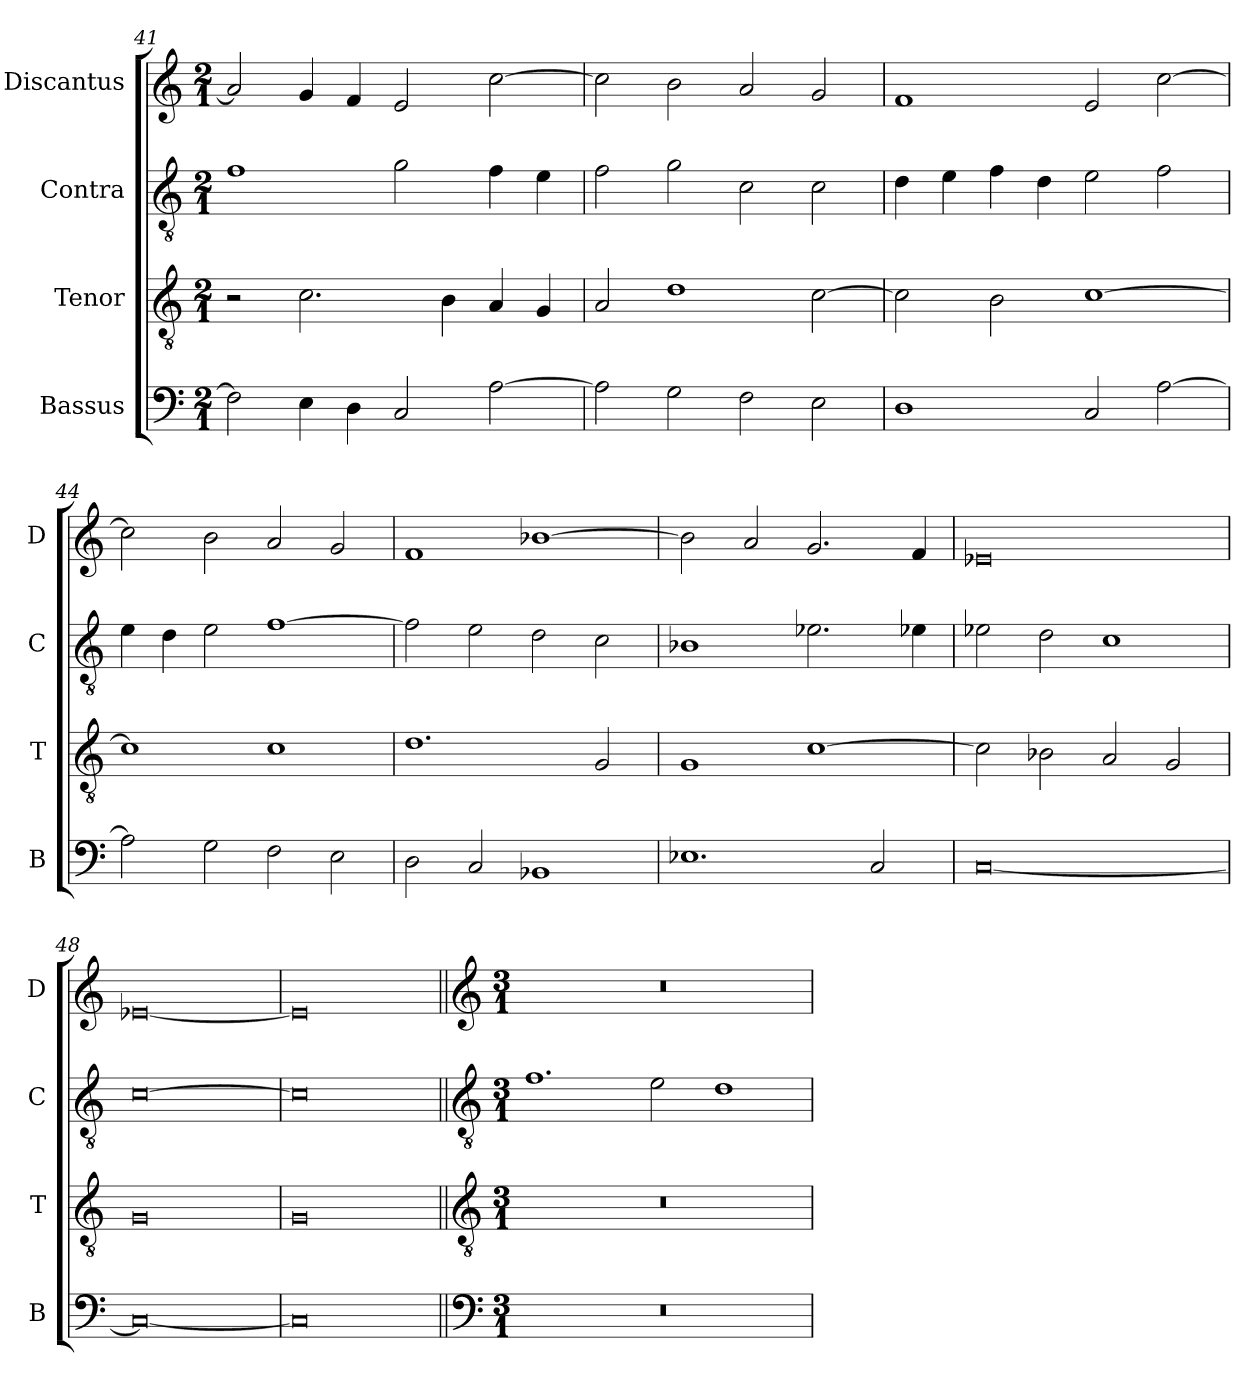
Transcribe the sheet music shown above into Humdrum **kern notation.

**kern	**kern	**kern	**kern
*part4	*part3	*part2	*part1
*staff4	*staff3	*staff2	*staff1
*I"Bassus	*I"Tenor	*I"Contra	*I"Discantus
*I'B	*I'T	*I'C	*I'D
*clefF4	*clefGv2	*clefGv2	*clefG2
*k[]	*k[]	*k[]	*k[]
*M2/1	*M2/1	*M2/1	*M2/1
=41	=41	=41	=41
2F\]	2r	1f	2a/]
4E\	2.c\	.	4g/
4D\	.	.	4f/
2C/	.	2g\	2e/
.	4B\	.	.
[2A\	4A/	4f\	[2cc\
.	4G/	4e\	.
=42	=42	=42	=42
2A\]	2A/	2f\	2cc\]
2G\	1d	2g\	2b\
2F\	.	2c\	2a/
2E\	[2c\	2c\	2g/
=43	=43	=43	=43
1D	2c\]	4d\	1f
.	.	4e\	.
.	2B\	4f\	.
.	.	4d\	.
2C/	[1c	2e\	2e/
[2A\	.	2f\	[2cc\
=44	=44	=44	=44
2A\]	1c]	4e\	2cc\]
.	.	4d\	.
2G\	.	2e\	2b\
2F\	1c	[1f	2a/
2E\	.	.	2g/
=45	=45	=45	=45
2D\	1.d	2f\]	1f
2C/	.	2e\	.
1BB-X	.	2d\	[1b-X
.	2G/	2c\	.
=46	=46	=46	=46
1.E-X	1G	1B-X	2b-\]
.	.	.	2a/
.	[1c	2.e-X\	2.g/
2C/	.	.	.
.	.	4e-X\	4f/
=47	=47	=47	=47
[0C	2c\]	2e-X\	0e-X
.	2B-X\	2d\	.
.	2A/	1c	.
.	2G/	.	.
=48	=48	=48	=48
0C_	0G	[0c	[0e-X
=49	=49	=49	=49
0C]	0G	0c]	0e-]
!!LO:LB:g=z
=50||	=50||	=50||	=50||
*clefF4	*clefGv2	*clefGv2	*clefG2
*k[]	*k[]	*k[]	*k[]
*M3/1	*M3/1	*M3/1	*M3/1
0.r	0.r	1.f	0.r
.	.	2e\	.
.	.	1d	.
=	=	=	=
*-	*-	*-	*-
